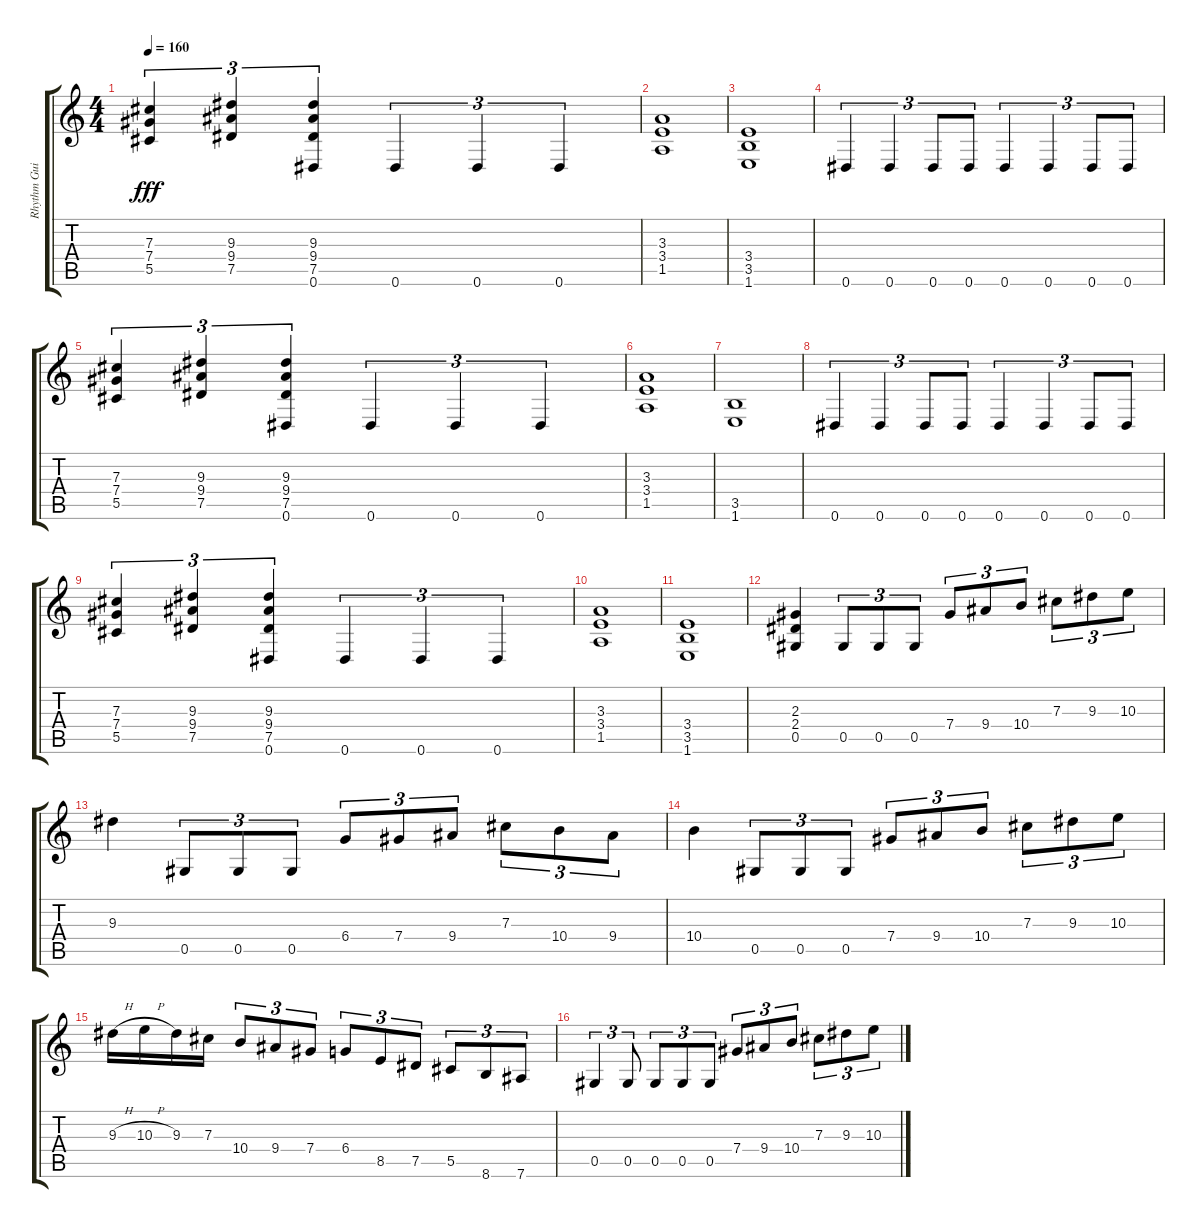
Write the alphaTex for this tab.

\track ("Rhythm Guitar" "Rhythm Gui") {instrument distortionguitar}
\staff {score tabs}
\tuning (Eb4 Bb3 Gb3 Db3 Ab2 Eb2) {hide}
\ts (4 4)
\tempo 160
\clef g2
\ks c
(7.3 7.4 5.5).4{tu (3 2) dy fff} (9.3 9.4 7.5).4{tu (3 2)} (9.3 9.4 7.5 0.6).4{tu (3 2)} 0.6.4{tu (3 2)} 0.6.4{tu (3 2)} 0.6.4{tu (3 2)} |
(3.3 3.4 1.5).1 |
(3.4 3.5 1.6).1 |
0.6.4{tu (3 2)} 0.6.4{tu (3 2)} 0.6.8{tu (3 2)} 0.6.8{tu (3 2)} 0.6.4{tu (3 2)} 0.6.4{tu (3 2)} 0.6.8{tu (3 2)} 0.6.8{tu (3 2)} |
(7.3 7.4 5.5).4{tu (3 2)} (9.3 9.4 7.5).4{tu (3 2)} (9.3 9.4 7.5 0.6).4{tu (3 2)} 0.6.4{tu (3 2)} 0.6.4{tu (3 2)} 0.6.4{tu (3 2)} |
(3.3 3.4 1.5).1 |
(3.5 1.6).1 |
0.6.4{tu (3 2)} 0.6.4{tu (3 2)} 0.6.8{tu (3 2)} 0.6.8{tu (3 2)} 0.6.4{tu (3 2)} 0.6.4{tu (3 2)} 0.6.8{tu (3 2)} 0.6.8{tu (3 2)} |
(7.3 7.4 5.5).4{tu (3 2)} (9.3 9.4 7.5).4{tu (3 2)} (9.3 9.4 7.5 0.6).4{tu (3 2)} 0.6.4{tu (3 2)} 0.6.4{tu (3 2)} 0.6.4{tu (3 2)} |
(3.3 3.4 1.5).1 |
(3.4 3.5 1.6).1 |
(2.3 2.4 0.5).4 0.5.8{tu (3 2)} 0.5.8{tu (3 2)} 0.5.8{tu (3 2)} 7.4.8{tu (3 2)} 9.4.8{tu (3 2)} 10.4.8{tu (3 2)} 7.3.8{tu (3 2)} 9.3.8{tu (3 2)} 10.3.8{tu (3 2)} |
9.3.4 0.5.8{tu (3 2)} 0.5.8{tu (3 2)} 0.5.8{tu (3 2)} 6.4.8{tu (3 2)} 7.4.8{tu (3 2)} 9.4.8{tu (3 2)} 7.3.8{tu (3 2)} 10.4.8{tu (3 2)} 9.4.8{tu (3 2)} |
10.4.4 0.5.8{tu (3 2)} 0.5.8{tu (3 2)} 0.5.8{tu (3 2)} 7.4.8{tu (3 2)} 9.4.8{tu (3 2)} 10.4.8{tu (3 2)} 7.3.8{tu (3 2)} 9.3.8{tu (3 2)} 10.3.8{tu (3 2)} |
9.3{h}.16 10.3{h}.16 9.3.16 7.3.16 10.4.8{tu (3 2)} 9.4.8{tu (3 2)} 7.4.8{tu (3 2)} 6.4.8{tu (3 2)} 8.5.8{tu (3 2)} 7.5.8{tu (3 2)} 5.5.8{tu (3 2)} 8.6.8{tu (3 2)} 7.6.8{tu (3 2)} |
0.5.4{tu (3 2)} 0.5.8{tu (3 2)} 0.5.8{tu (3 2)} 0.5.8{tu (3 2)} 0.5.8{tu (3 2)} 7.4.8{tu (3 2)} 9.4.8{tu (3 2)} 10.4.8{tu (3 2)} 7.3.8{tu (3 2)} 9.3.8{tu (3 2)} 10.3.8{tu (3 2)}
